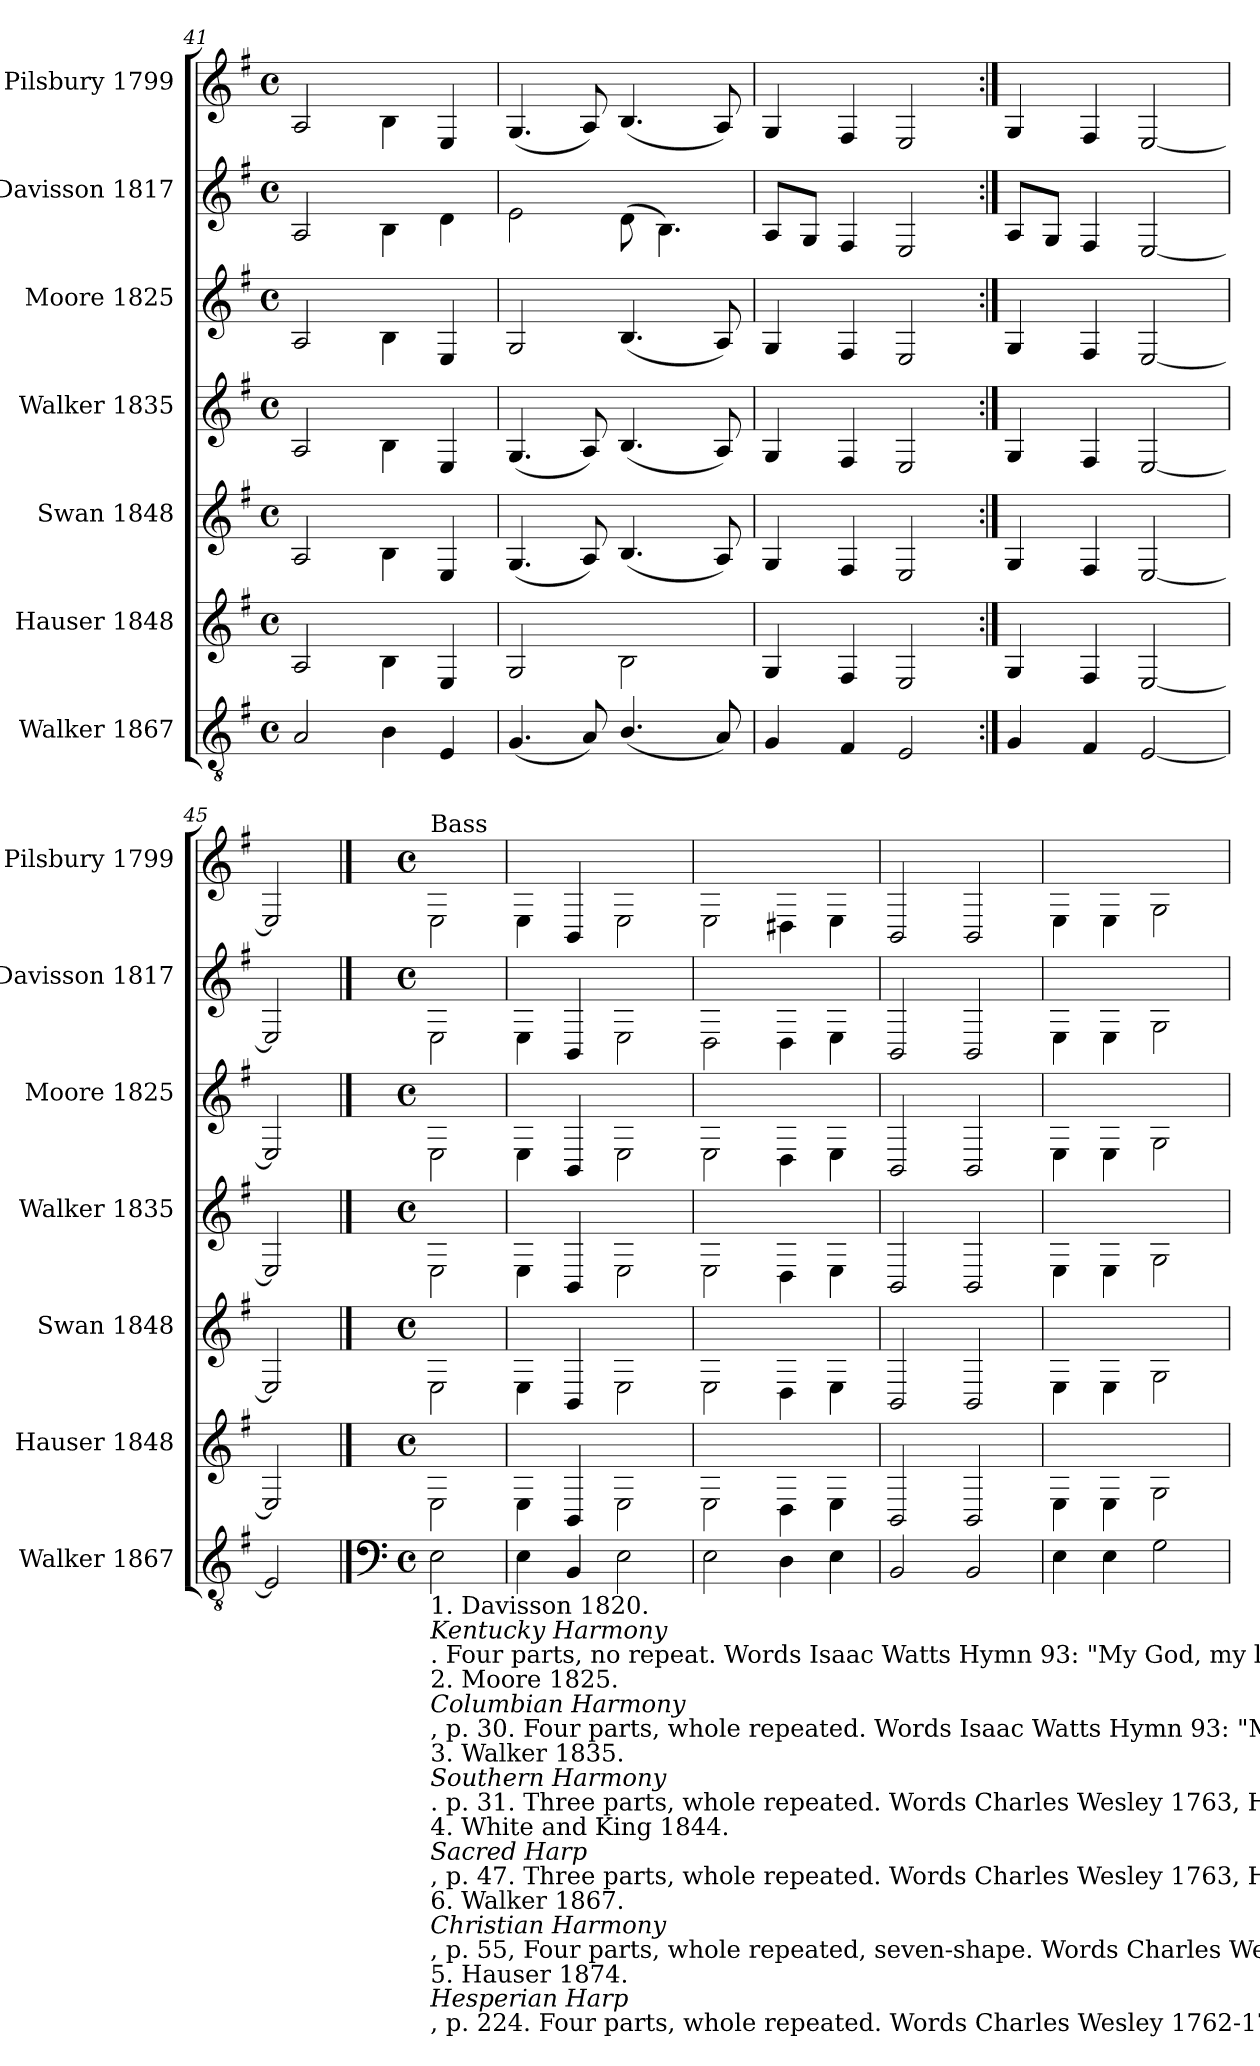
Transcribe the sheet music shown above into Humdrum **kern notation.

**kern	**kern	**kern	**kern	**kern	**kern	**kern
*part7	*part6	*part5	*part4	*part3	*part2	*part1
*staff7	*staff6	*staff5	*staff4	*staff3	*staff2	*staff1
*I"Walker 1867	*I"Hauser 1848	*I"Swan 1848	*I"Walker 1835	*I"Moore 1825	*I"Davisson 1817	*I"Pilsbury 1799
*I'Walker 1867	*I'Hauser 1848	*I'Swan 1848	*I'Walker 1835	*I'Moore 1825	*I'Davisson 1817	*I'Pilsbury 1799
*clefGv2	*clefG2	*clefG2	*clefG2	*clefG2	*clefG2	*clefG2
*k[f#]	*k[f#]	*k[f#]	*k[f#]	*k[f#]	*k[f#]	*k[f#]
*M4/4	*M4/4	*M4/4	*M4/4	*M4/4	*M4/4	*M4/4
*met(c)	*met(c)	*met(c)	*met(c)	*met(c)	*met(c)	*met(c)
=41	=41	=41	=41	=41	=41	=41
2A!/	2A!/	2A!/	2A!/	2A!/	2A!/	2A!/
4B!\	4B!\	4B!\	4B!\	4B!\	4B!\	4B!\
4E!/	4E!/	4E!/	4E!/	4E!/	4d!i\	4E!/
=42	=42	=42	=42	=42	=42	=42
(4.G!/	2G!j/	(4.G!/	(4.G!/	2G!j/	2e!i\	(4.G!/
8A!/)	.	8A!/)	8A!/)	.	.	8A!/)
(4.B!/	2B!Z\	(4.B!/	(4.B!/	(4.B!/	(8d!i\	(4.B!/
.	.	.	.	.	4.B!i\)	.
8A!/)	.	8A!/)	8A!/)	8A!/)	.	8A!/)
=43	=43	=43	=43	=43	=43	=43
4G!/	4G!/	4G!/	4G!/	4G!/	8A!i/L	4G!/
.	.	.	.	.	8G!i/J	.
4F#!/	4F#!/	4F#!/	4F#!/	4F#!/	4F#!/	4F#!/
2E!/	2E!/	2E!/	2E!/	2E!/	2E!/	2E!/
=44:|!	=44:|!	=44:|!	=44:|!	=44:|!	=44:|!	=44:|!
4G!/	4G!/	4G!/	4G!/	4G!/	8A!i/L	4G!/
.	.	.	.	.	8G!i/J	.
4F#!/	4F#!/	4F#!/	4F#!/	4F#!/	4F#!/	4F#!/
[2E!/	[2E!/	[2E!/	[2E!/	[2E!/	[2E!/	[2E!/
=45	=45	=45	=45	=45	=45	=45
2E!/]	2E!/]	2E!/]	2E!/]	2E!/]	2E!/]	2E!/]
==46	==46	==46	==46	==46	==46	==46
*clefF4	*	*	*	*	*	*
*M4/4	*M4/4	*M4/4	*M4/4	*M4/4	*M4/4	*M4/4
*met(c)	*met(c)	*met(c)	*met(c)	*met(c)	*met(c)	*met(c)
!	!	!	!	!	!	!LO:TX:a:t=Bass
!LO:TX:b:t=1. Davisson 1820.	!	!	!	!	!	!
!LO:TX:b:i:t=Kentucky Harmony	!	!	!	!	!	!
!LO:TX:b:t=. Four parts, no repeat. Words Isaac Watts Hymn 93&colon; "My God, my life, my love."	!	!	!	!	!	!
!LO:TX:b:t=2. Moore 1825.	!	!	!	!	!	!
!LO:TX:b:i:t=Columbian Harmony	!	!	!	!	!	!
!LO:TX:b:t=,  p. 30. Four parts, whole repeated. Words Isaac Watts Hymn 93&colon; "My God, my life, my love." Treble changed significantly from (1).	!	!	!	!	!	!
!LO:TX:b:t=3. Walker 1835.	!	!	!	!	!	!
!LO:TX:b:i:t=Southern Harmony	!	!	!	!	!	!
!LO:TX:b:t=.  p. 31. Three parts, whole repeated. Words Charles Wesley 1763, Hymn 59&colon; "And am I born to die?" A few small changes from (2).	!	!	!	!	!	!
!LO:TX:b:t=4. White and King 1844.	!	!	!	!	!	!
!LO:TX:b:i:t=Sacred Harp	!	!	!	!	!	!
!LO:TX:b:t=, p. 47. Three parts, whole repeated. Words Charles Wesley 1763, Hymn 59&colon; "And am I born to die?" Two small changes from (3).	!	!	!	!	!	!
!LO:TX:b:t=6. Walker 1867.	!	!	!	!	!	!
!LO:TX:b:i:t=Christian Harmony	!	!	!	!	!	!
!LO:TX:b:t=, p. 55, Four parts, whole repeated, seven-shape.  Words Charles Wesley 1763, Hymn 59&colon; "And am I born to die?" Alto completely rewritten.	!	!	!	!	!	!
!LO:TX:b:t=5. Hauser 1874.	!	!	!	!	!	!
!LO:TX:b:i:t=Hesperian Harp	!	!	!	!	!	!
!LO:TX:b:t=, p. 224. Four parts, whole repeated. Words Charles Wesley 1762-1779, "O come and dwell in me." Alto like (6), Treble like (4).	!	!	!	!	!	!
2E!\	2E!\	2E!\	2E!\	2E!\	2E!\	2E!\
=47	=47	=47	=47	=47	=47	=47
4E!\	4E!\	4E!\	4E!\	4E!\	4E!\	4E!\
4BB!/	4BB!/	4BB!/	4BB!/	4BB!/	4BB!/	4BB!/
2E!\	2E!\	2E!\	2E!\	2E!\	2E!\	2E!\
=48	=48	=48	=48	=48	=48	=48
2E!\	2E!\	2E!\	2E!\	2E!\	2D!\	2E!\
4D!\	4D!\	4D!\	4D!\	4D!\	4D!\	4D#X!\
4E!\	4E!\	4E!\	4E!\	4E!\	4E!\	4E!\
=49	=49	=49	=49	=49	=49	=49
2BB!/	2BB!/	2BB!/	2BB!/	2BB!/	2BB!/	2BB!/
2BB!/	2BB!/	2BB!/	2BB!/	2BB!/	2BB!/	2BB!/
=50	=50	=50	=50	=50	=50	=50
4E!\	4E!\	4E!\	4E!\	4E!\	4E!\	4E!\
4E!\	4E!\	4E!\	4E!\	4E!\	4E!\	4E!\
2G!\	2G!\	2G!\	2G!\	2G!\	2G!\	2G!\
=	=	=	=	=	=	=
*-	*-	*-	*-	*-	*-	*-
